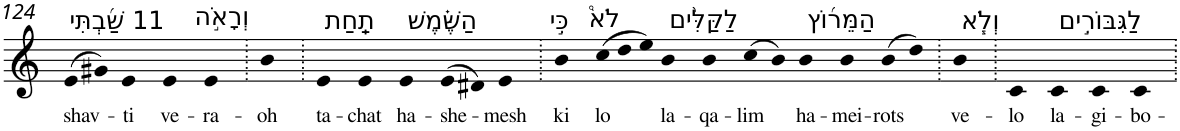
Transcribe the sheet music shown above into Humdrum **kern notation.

**kern	**text
*part1	*part1
*staff1	*staff1
*I"Piano	*
*I'Pno	*
!!LO:PB:g=z
*clefG2	*
*k[]	*
=124	=124
!LO:TX:a:t=11 שַׁ֜בְתִּי	!
!	!LO:LY:b
(>8e	shav-
8g#X)	.
!	!LO:LY:b
4e	-ti
!LO:TX:a:t=וְרָאֹ֣ה	!
!	!LO:LY:b
4e	ve-
!	!LO:LY:b
4e	-ra-
=125.	=125.
!	!LO:LY:b
4b	-oh
=126.	=126.
!LO:TX:a:t=תַֽחַת	!
!	!LO:LY:b
4e	ta-
!	!LO:LY:b
4e	-chat
!LO:TX:a:t=הַשֶּׁ֗מֶשׁ	!
!	!LO:LY:b
4e	ha-
!	!LO:LY:b
(>8e	-she-
8d#X)	.
!	!LO:LY:b
4e	-mesh
=127.	=127.
!LO:TX:a:t=כִּ֣י	!
!	!LO:LY:b
4b	ki
*Xtuplet	*
!LO:TX:a:t=לֹא֩	!
!	!LO:LY:b
(>12cc	lo
12dd	.
12ee)	.
!LO:TX:a:t=לַקַּלִּ֨ים	!
!	!LO:LY:b
4b	la-
!	!LO:LY:b
4b	-qa-
!	!LO:LY:b
(>8cc	-lim
8b)	.
!LO:TX:a:t=הַמֵּר֜וֹץ	!
!	!LO:LY:b
4b	ha-
!	!LO:LY:b
4b	-mei-
!	!LO:LY:b
(>8b	-rots
8dd)	.
=128.	=128.
!LO:TX:a:t=וְלֹ֧א	!
!	!LO:LY:b
4b	ve-
=129.	=129.
!	!LO:LY:b
4c	-lo
!LO:TX:a:t=לַגִּבּוֹרִ֣ים	!
!	!LO:LY:b
4c	la-
!	!LO:LY:b
4c	-gi-
!	!LO:LY:b
4c	-bo-
=.	=.
*-	*-
